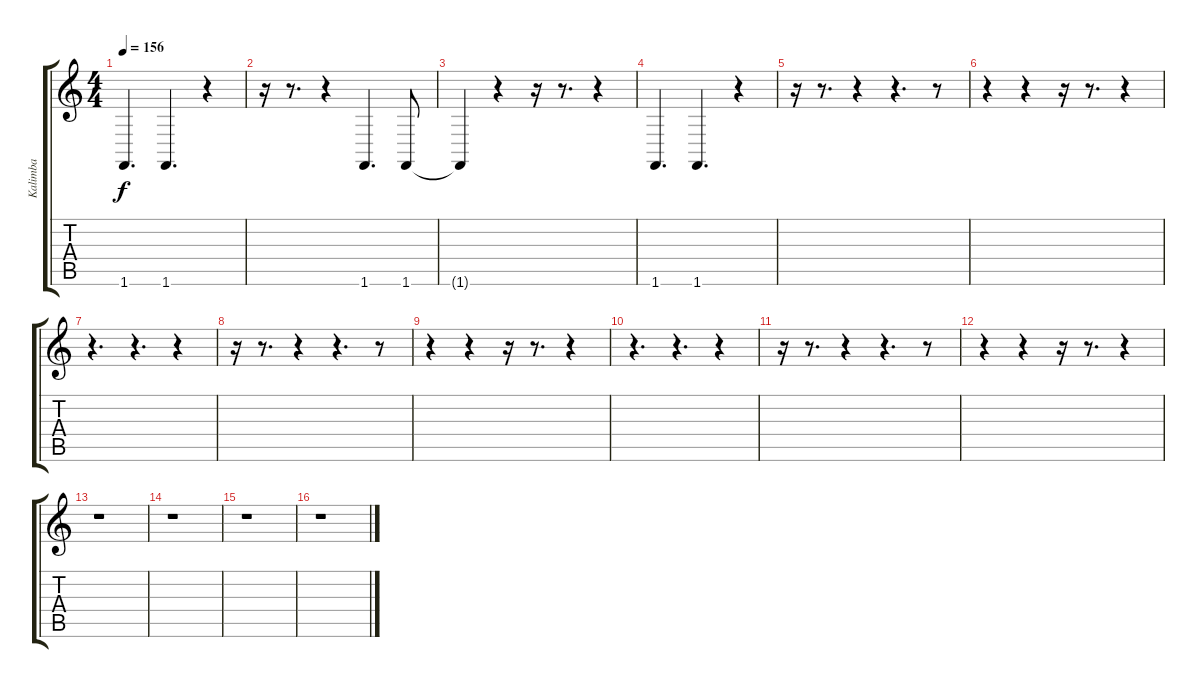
\track ("Kalimba" "Kalimba") {instrument kalimba}
\staff {score tabs}
\tuning (E4 B3 G3 D3 A2 E2) {hide}
\ts (4 4)
\tempo 156
\clef g2
\ks c
1.6.4{d dy f} 1.6.4{d} r.4 |
r.16 r.8{d} r.4 1.6.4{d} 1.6.8 |
1.6{t}.4 r.4 r.16 r.8{d} r.4 |
1.6.4{d} 1.6.4{d} r.4 |
r.16 r.8{d} r.4 r.4{d} r.8 |
r.4 r.4 r.16 r.8{d} r.4 |
r.4{d} r.4{d} r.4 |
r.16 r.8{d} r.4 r.4{d} r.8 |
r.4 r.4 r.16 r.8{d} r.4 |
r.4{d} r.4{d} r.4 |
r.16 r.8{d} r.4 r.4{d} r.8 |
r.4 r.4 r.16 r.8{d} r.4 |
r.1 |
r.1 |
r.1 |
r.1
